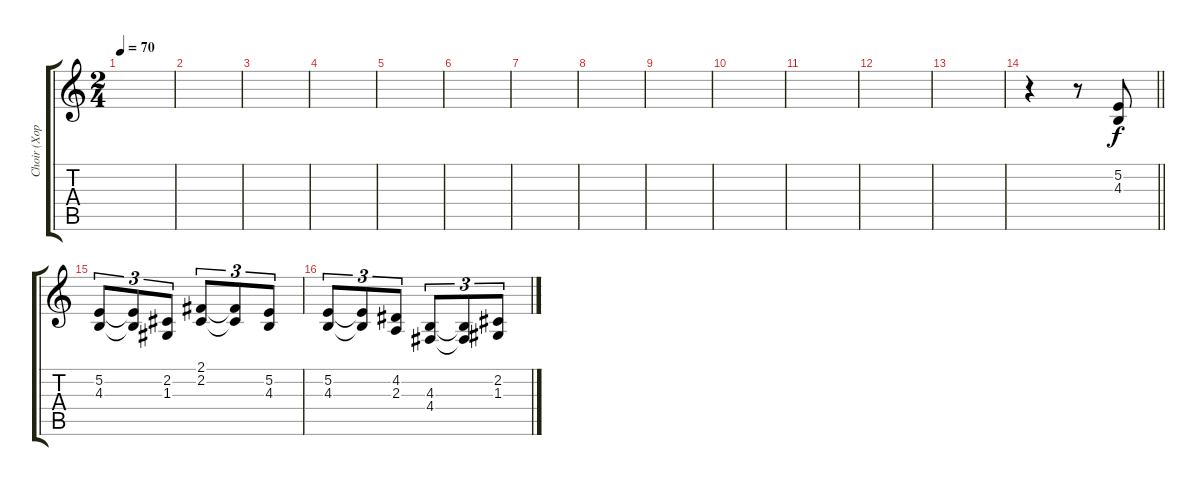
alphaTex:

\track ("Choir (Хор)" "Choir (Хор") {instrument viola}
\staff {score tabs}
\tuning (E4 B3 G3 D3 A2 E2) {hide}
\ts (2 4)
\tempo 70
\clef g2
\ks c
|
|
|
|
|
|
|
|
|
|
|
|
|
\barLineRight lightlight
r.4 r.8 (5.2 4.3).8 |
(5.2 4.3).8{tu (3 2)} (5.2{t} 4.3{t}).8{tu (3 2)} (2.2 1.3).8{tu (3 2)} (2.1 2.2).8{tu (3 2)} (2.1{t} 2.2{t}).8{tu (3 2)} (5.2 4.3).8{tu (3 2)} |
(5.2 4.3).8{tu (3 2)} (5.2{t} 4.3{t}).8{tu (3 2)} (4.2 2.3).8{tu (3 2)} (4.3 4.4).8{tu (3 2)} (4.3{t} 4.4{t}).8{tu (3 2)} (2.2 1.3).8{tu (3 2)}
